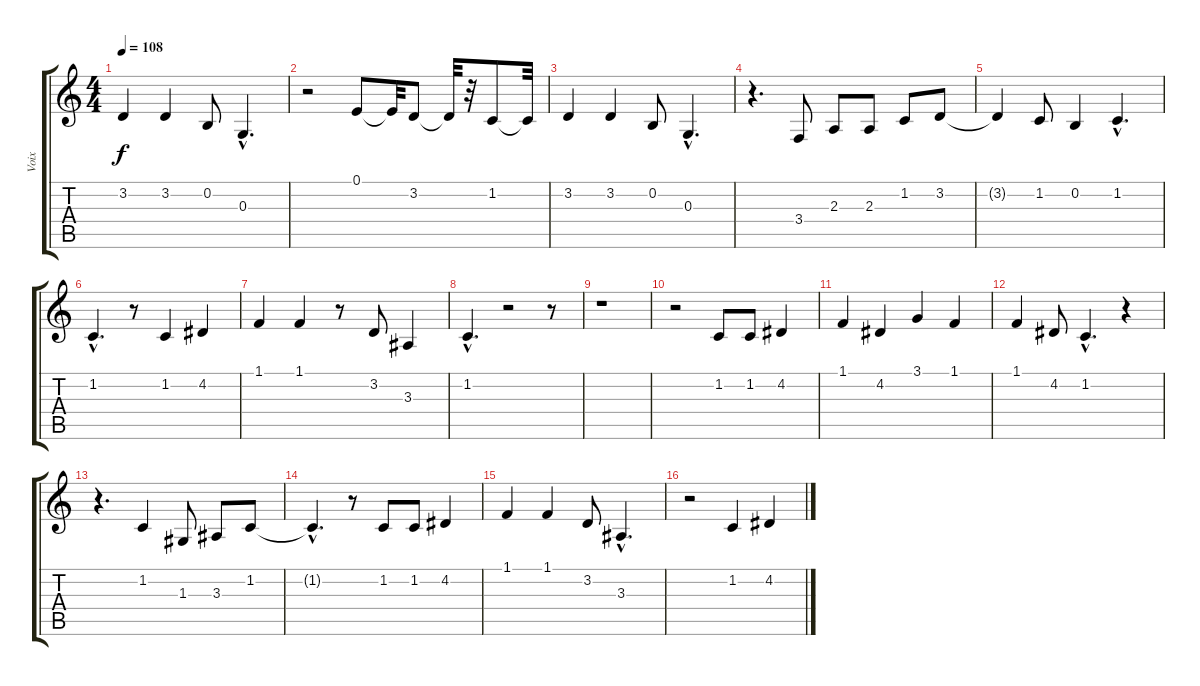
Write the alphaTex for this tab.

\track ("Voix" "Voix") {instrument voiceoohs}
\staff {score tabs}
\tuning (E4 B3 G3 D3 A2 E2) {hide}
\ts (4 4)
\tempo 108
\clef g2
\ks c
3.2.4{dy f} 3.2.4 0.2.8 0.3{hac}.4{d} |
r.2 0.1.8 0.1{t}.32 3.2.8 3.2{t}.32 r.32 1.2.8 1.2{t}.32 |
3.2.4 3.2.4 0.2.8 0.3{hac}.4{d} |
r.4{d} 3.4.8 2.3.8 2.3.8 1.2.8 3.2.8 |
3.2{t}.4 1.2.8 0.2.4 1.2{hac}.4{d} |
1.2{hac}.4{d} r.8 1.2.4 4.2.4 |
1.1.4 1.1.4 r.8 3.2.8 3.3.4 |
1.2{hac}.4{d} r.2 r.8 |
r.1 |
r.2 1.2.8 1.2.8 4.2.4 |
1.1.4 4.2.4 3.1.4 1.1.4 |
1.1.4 4.2.8 1.2{hac}.4{d} r.4 |
r.4{d} 1.2.4 1.3.8 3.3.8 1.2.8 |
1.2{hac t}.4{d} r.8 1.2.8 1.2.8 4.2.4 |
1.1.4 1.1.4 3.2.8 3.3{hac}.4{d} |
r.2 1.2.4 4.2.4
